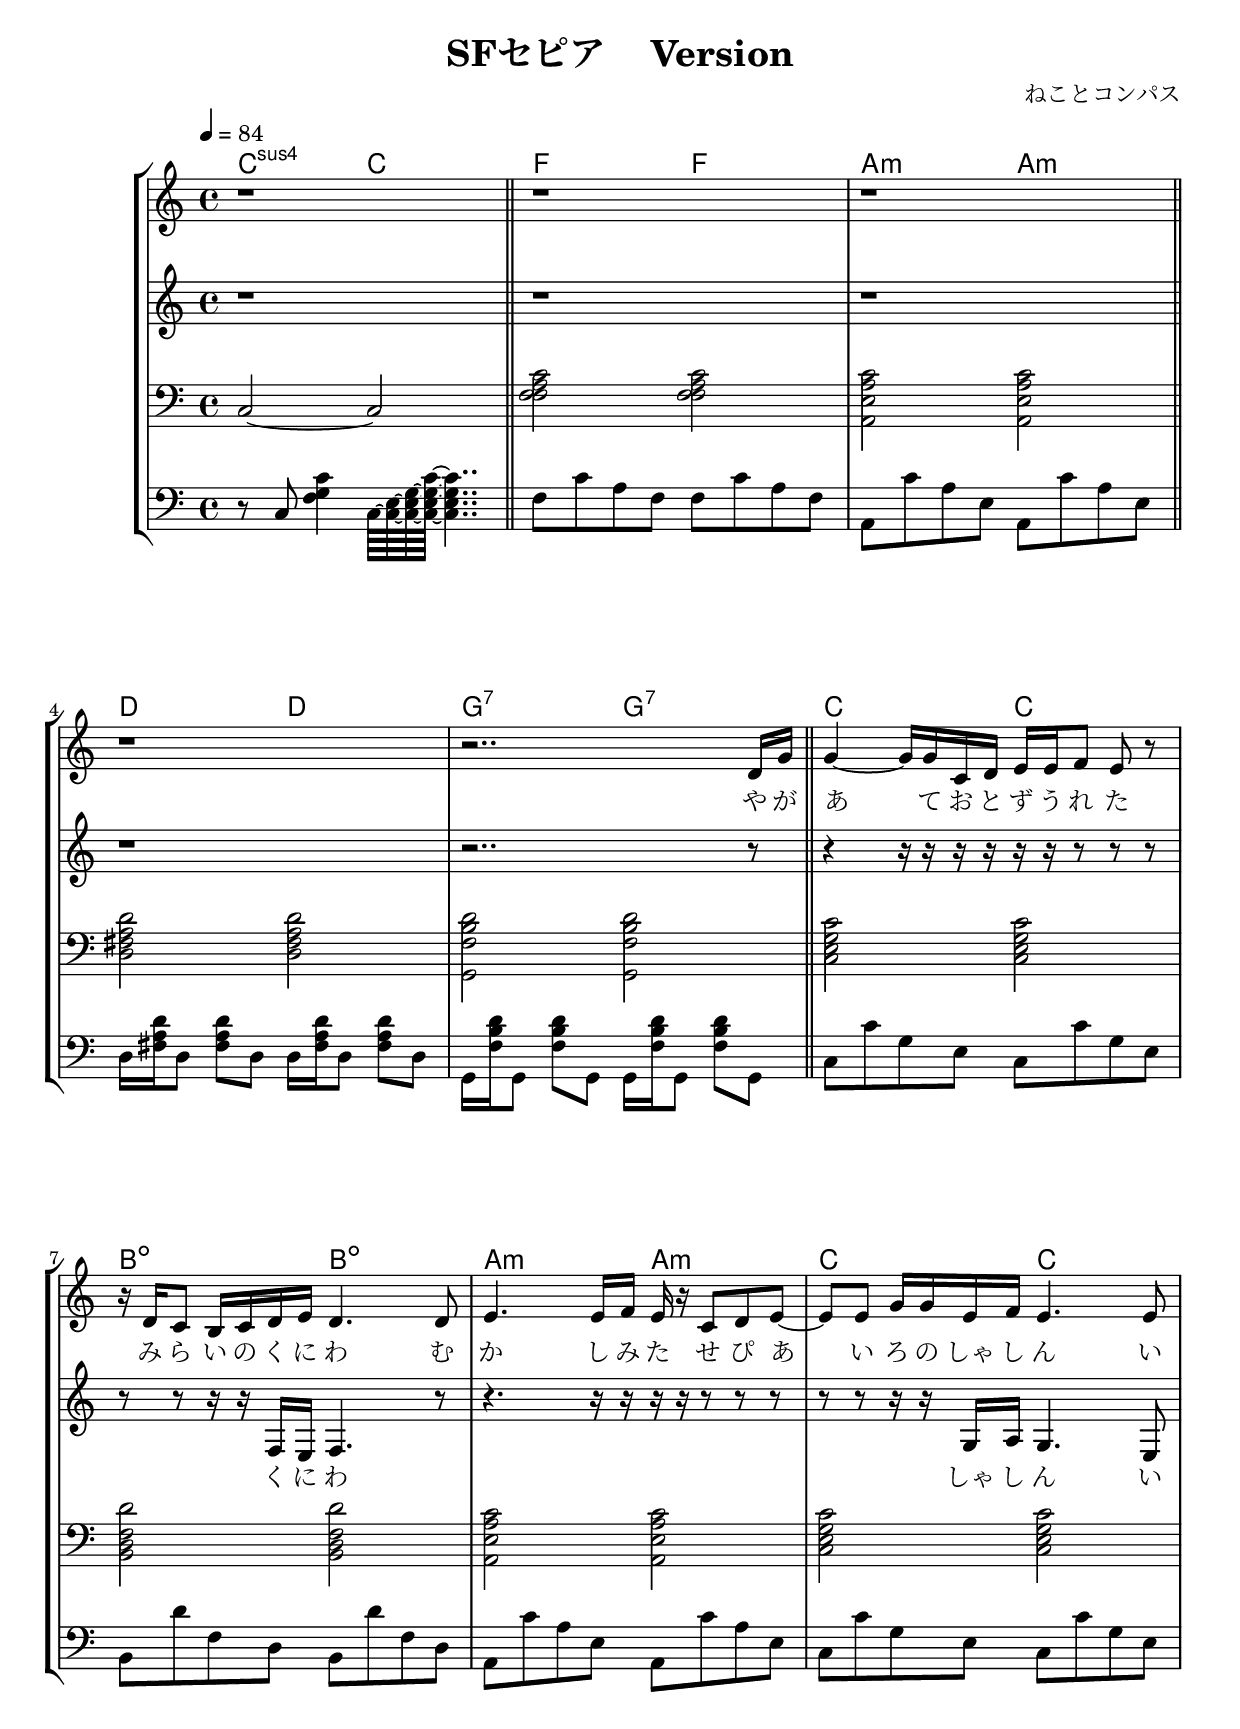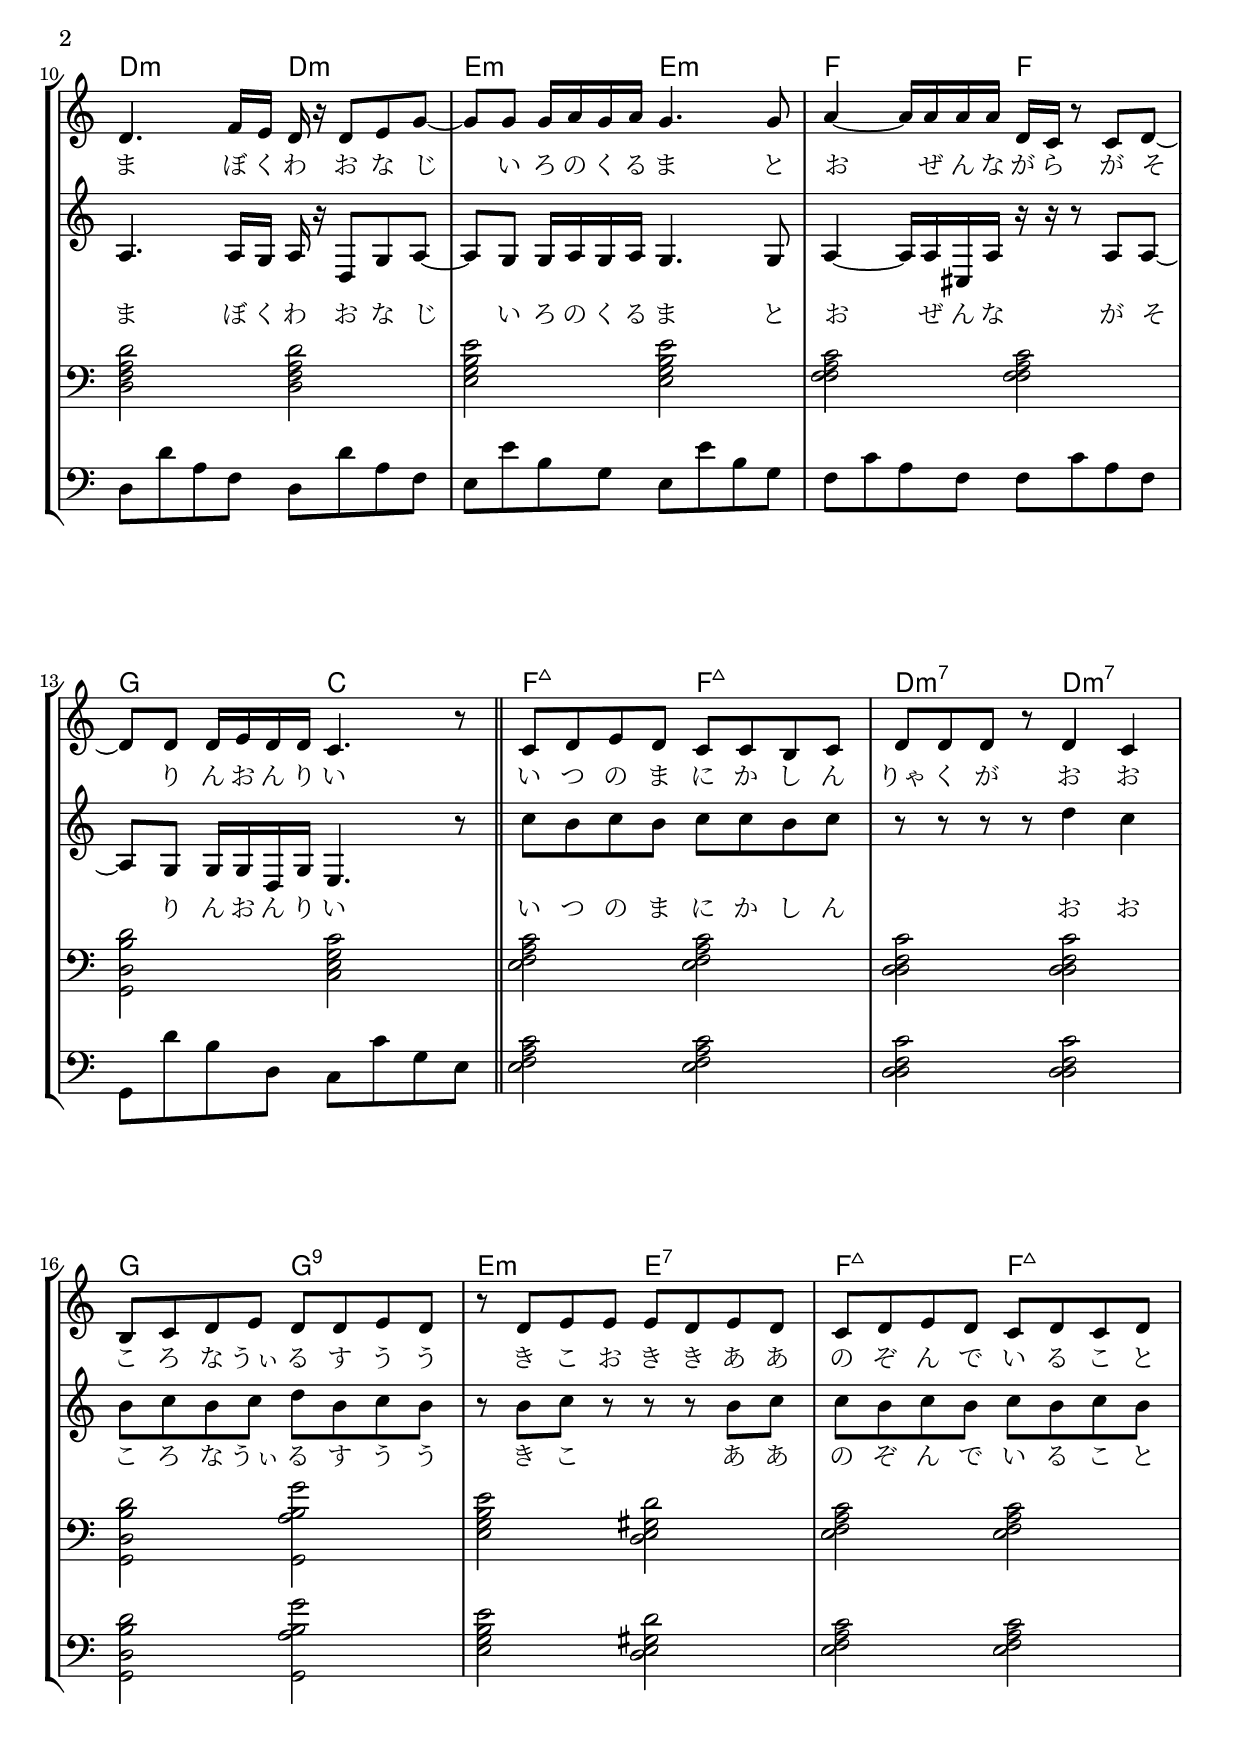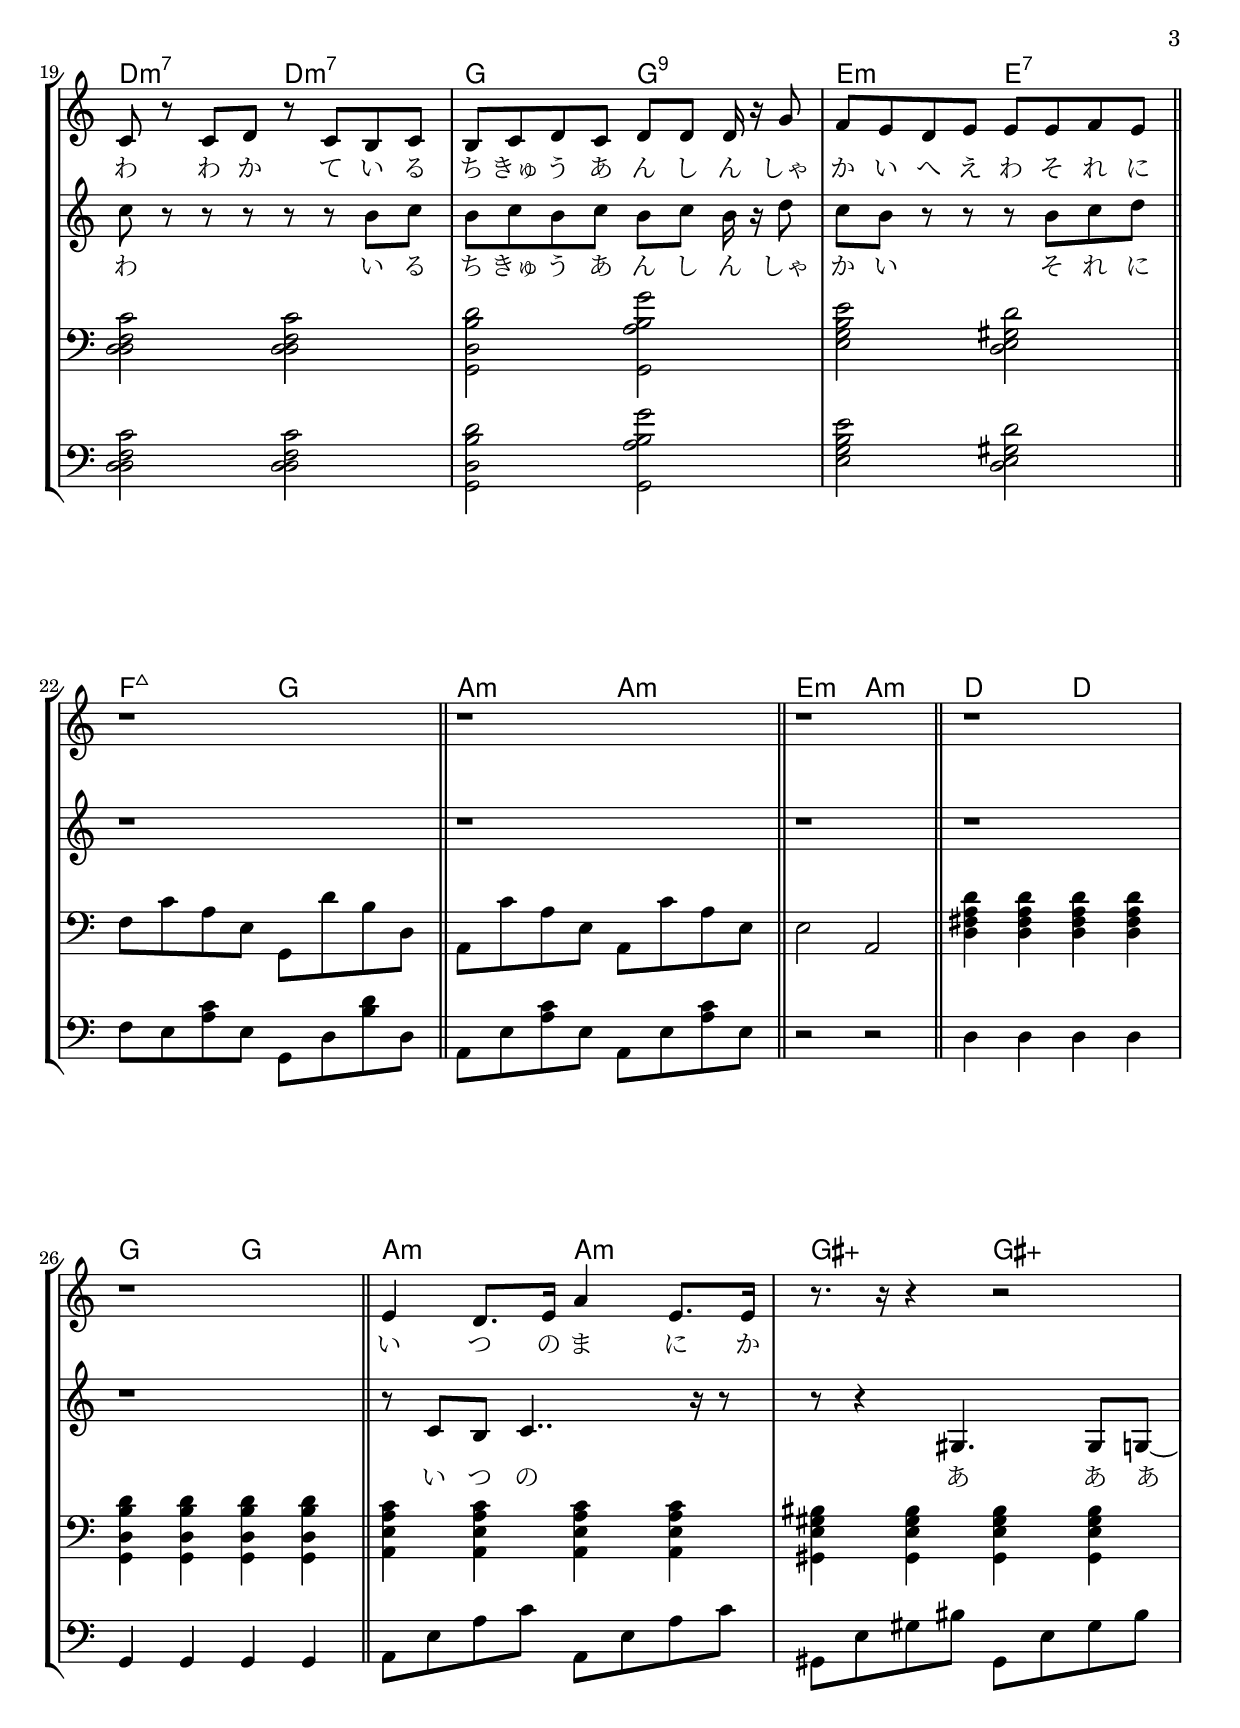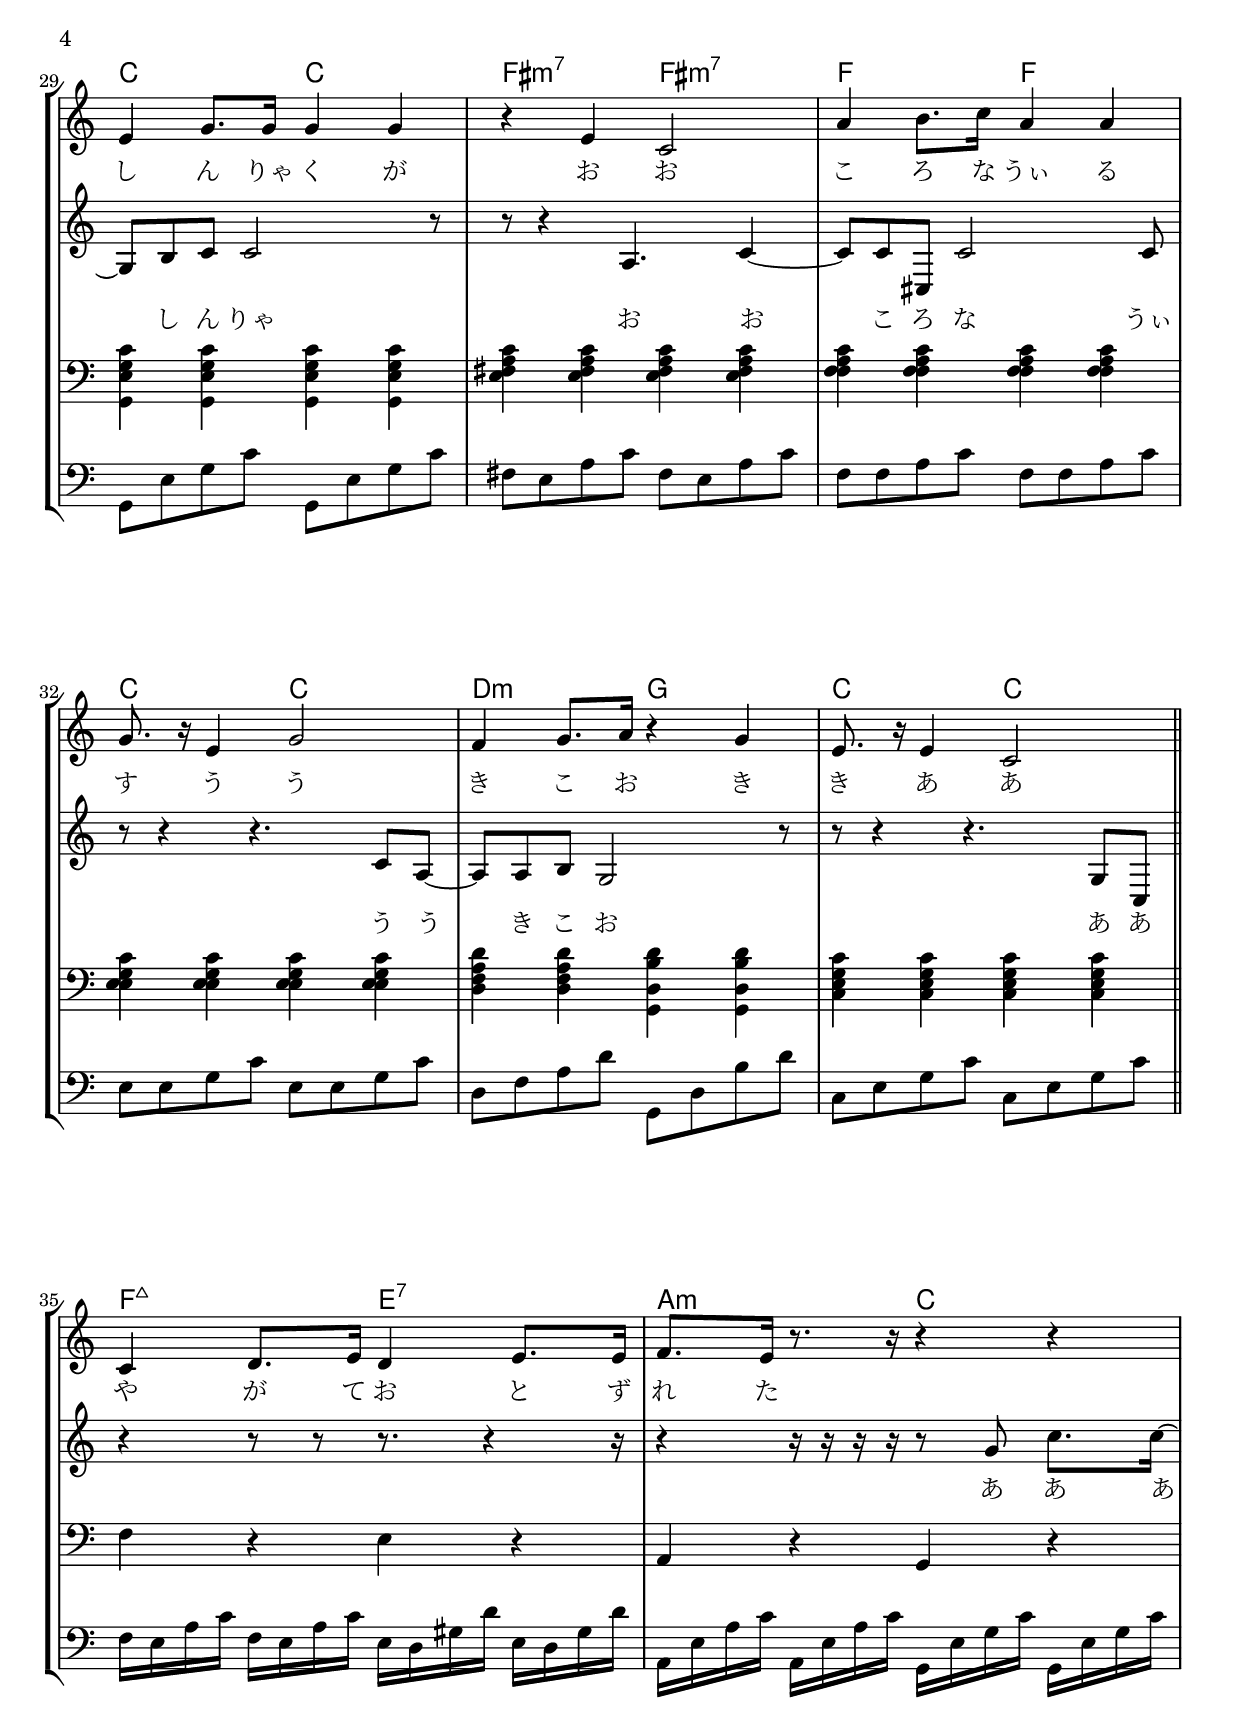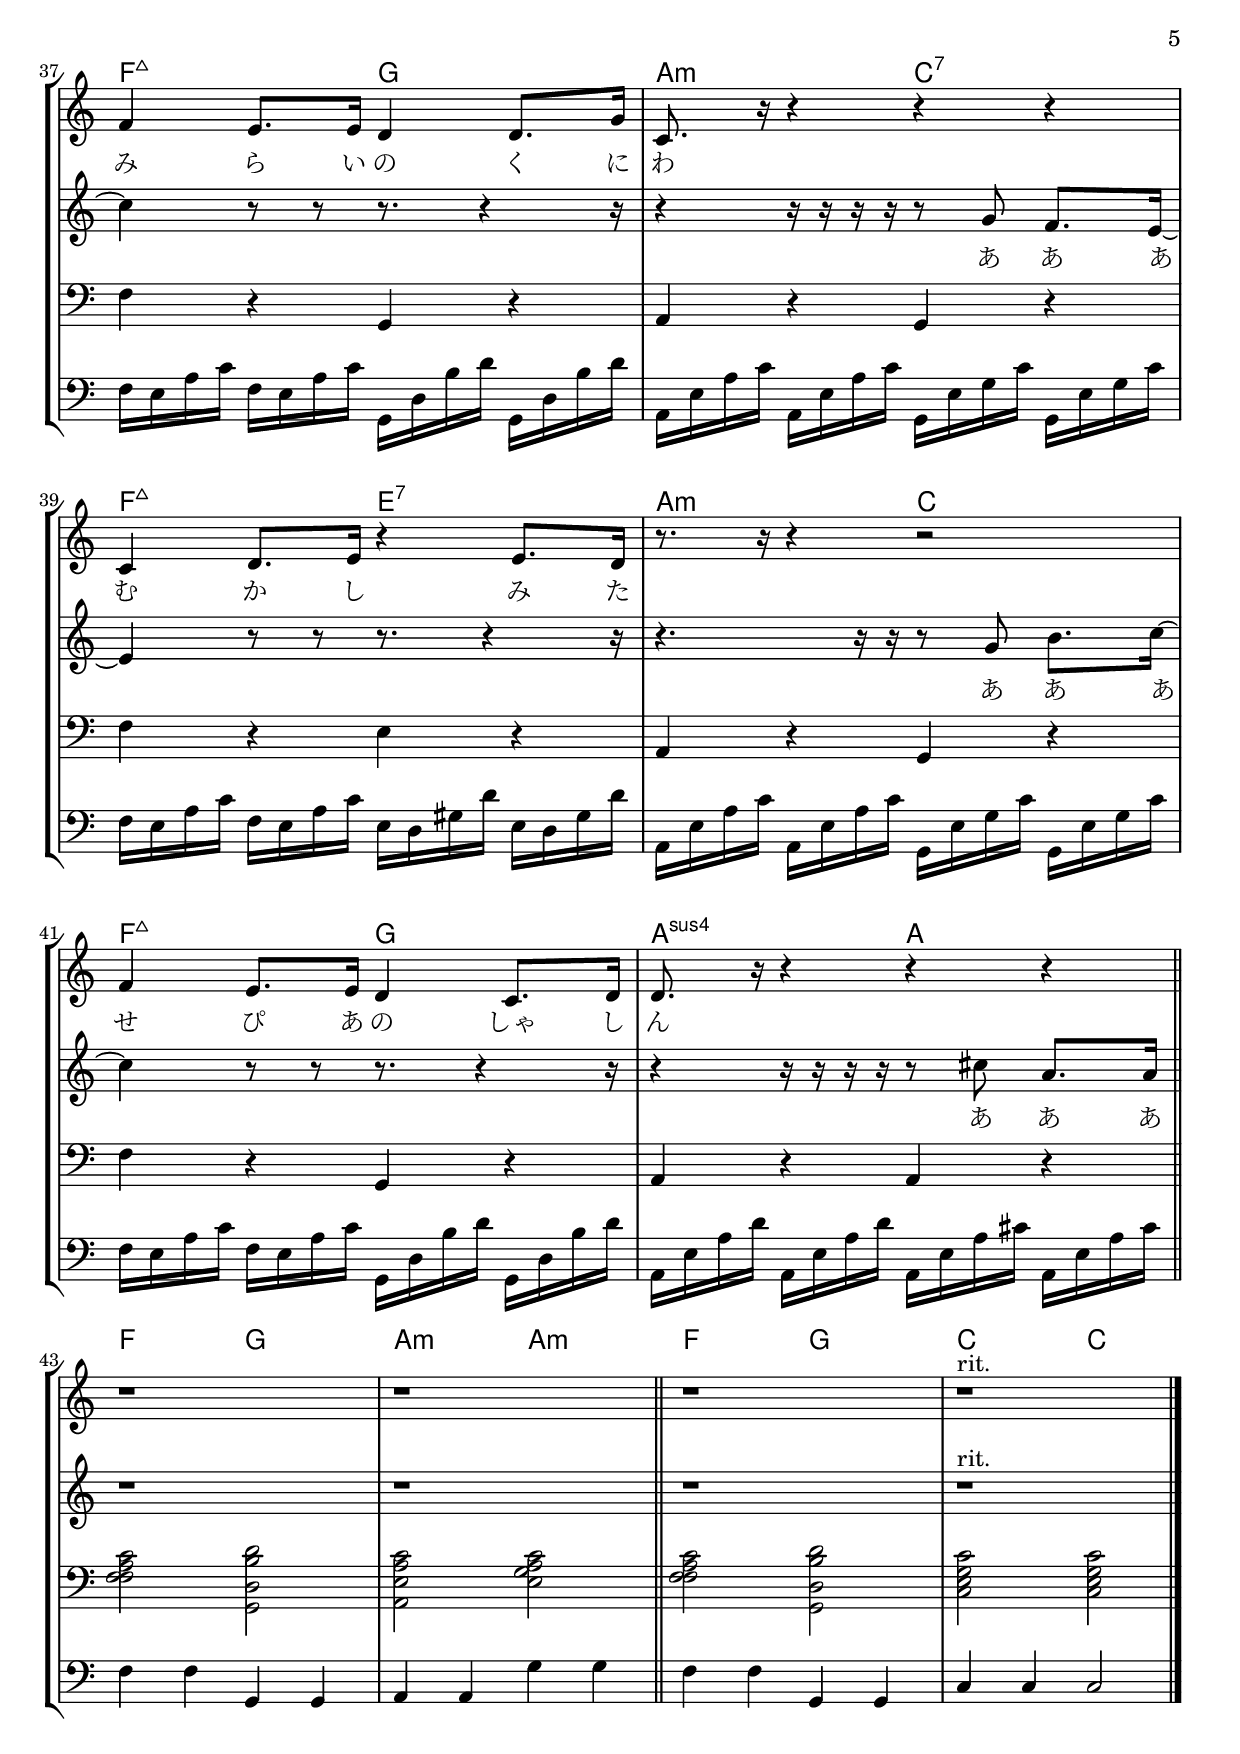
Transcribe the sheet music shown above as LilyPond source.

\version "2.12.1"

\header {
	title = \markup {"SFセピア 　Version"}
	composer = \markup \center-column {ねことコンパス}
}

harmony = \chordmode {
	c2:sus4 c 

	f f a:m a:m 

	d d g:7 g:7 

	c c b:dim b:dim a:m a:m c c d:m d:m e:m e:m f f g c 

	f:maj7 f:maj7 d:min7 d:min7 g g:9 e:m e:7 f:maj7 f:maj7 d:min7 d:min7 g g:9 e:m e:7 

	f:maj7 g 

	a:m a:m 

	e:m a:m 

	d d g g 

	a:m a:m gis:aug gis:aug c c fis:m7 fis:m7 f f c c d:m g c c 

	f:maj7 e:7 a:m c f:maj7 g a:m c:7 f:maj7 e:7 a:m c f:maj7 g a:sus4 a 

	f g a:m a:m 

	f g c c 
}

melody = {
	\key c \major
	\tempo 4 = 84
	r1   
	r1 | r1   
	r1 | r2.. 
	\set Staff.midiInstrument = #"mmi0.45"
	\set Staff.midiMinimumVolume = #0.7
	\set Staff.midiMaximumVolume = #0.9
	d'16  g'16 
	g'4~g'16  g'16  c'16  d'16  e'16  e'16  f'8  e'8  r8 
	r16  d'16  c'8  b16  c'16  d'16  e'16  d'4.  d'8 
	e'4.  e'16  f'16  e'16  r16  c'8  d'8  e'8~ 
	e'8  e'8  g'16  g'16  e'16  f'16  e'4.  e'8 
	d'4.  f'16  e'16  d'16  r16  d'8  e'8  g'8~ 
	g'8  g'8  g'16  a'16  g'16  a'16  g'4.  g'8 
	a'4~a'16  a'16  a'16  a'16  d'16  c'16  r8  c'8  d'8~ 
	d'8  d'8  d'16  e'16  d'16  d'16  c'4.  	r8 	\set Staff.midiInstrument = #"mmi0.45"
	\set Staff.midiMinimumVolume = #0.7
	\set Staff.midiMaximumVolume = #0.9
	c'8  d'8  e'8  d'8  c'8  c'8  b8  c'8 
	d'8  d'8  d'8  r8  d'4  c'4 
	b8  c'8  d'8  e'8  d'8  d'8  e'8  d'8 
	r8  d'8  e'8  e'8  e'8  d'8  e'8  d'8 
	c'8  d'8  e'8  d'8  c'8  d'8  c'8  d'8 
	c'8  r8  c'8  d'8  r8  c'8  b8  c'8 
	b8  c'8  d'8  c'8  d'8  d'8  d'16  r16  g'8 
	f'8  e'8  d'8  e'8  e'8  e'8  f'8  e'8
	r1   
	r1   
	r1   
	r1 | r1   
	\set Staff.midiInstrument = #"FX 7 (echoes)"
	\set Staff.midiMinimumVolume = #0.7
	\set Staff.midiMaximumVolume = #0.9
	e'4  d'8.  e'16  a'4  e'8.  e'16 
	r8.  r16  r4  r2 
	e'4  g'8.  g'16  g'4  g'4 
	r4  e'4  c'2 
	a'4  b'8.  c''16  a'4  a'4 
	g'8.  r16  e'4  g'2 
	f'4  g'8.  a'16  r4  g'4 
	e'8.  r16  e'4  c'2
	\set Staff.midiInstrument = #"FX 2 (soundtrack)"
	\set Staff.midiMinimumVolume = #0.7
	\set Staff.midiMaximumVolume = #0.9
	c'4  d'8.  e'16  d'4  e'8.  e'16 
	f'8.  e'16  r8.  r16  r4  r4 
	f'4  e'8.  e'16  d'4  d'8.  g'16 
	c'8.  r16  r4  r4  r4 
	c'4  d'8.  e'16  r4  e'8.  d'16 
	r8.  r16  r4  r2 
	f'4  e'8.  e'16  d'4  c'8.  d'16 
	d'8.  r16  r4  r4  r4
	r1 | r1   
	r1 | r1^"rit." \bar "|."
}

words = \lyricmode {
	
	
	
	や  が  あ  て  お  と  ず  う  れ  た  み  ら  い  の  く  に  わ  む  か  し  み  た  せ  ぴ  あ  い  ろ  の  しゃ  し  ん  い  ま  ぼ  く  わ  お  な  じ  い  ろ  の  く  る  ま  と  お  ぜ  ん  な  が  ら  が  そ  り  ん  お  ん  り  い  
	い  つ  の  ま  に  か  し  ん  りゃ  く  が  お  お  こ  ろ  な  うぃ  る  す  う  う  き  こ  お  き  き  あ  あ  の  ぞ  ん  で  い  る  こ  と  わ  わ  か  て  い  る  ち  きゅ  う  あ  ん  し  ん  しゃ  か  い  へ  え  わ  そ  れ  に  
	
	
	
	
	い  つ  の  ま  に  か  し  ん  りゃ  く  が  お  お  こ  ろ  な  うぃ  る  す  う  う  き  こ  お  き  き  あ  あ  
	や  が  て  お  と  ず  れ  た  み  ら  い  の  く  に  わ  む  か  し  み  た  せ  ぴ  あ  の  しゃ  し  ん  
	
	
}

secondmelody = {
	\key c \major
	\tempo 4 = 84
	r1   
	r1 | r1   
	r1 | r2.. 
	\set Staff.midiInstrument = #"Harpsichord"
	\set Staff.midiMinimumVolume = #0.7
	\set Staff.midiMaximumVolume = #0.9
	r8 
	r4 r16  r16  r16  r16  r16  r16  r8  r8  r8 
	r8  r8  r16  r16  f16  e16  f4.  r8 
	r4.  r16  r16  r16  r16  r8  r8  r8 
	r8  r8  r16  r16  g16  a16  g4.  e8 
	a4.  a16  g16  a16  r16  d8  g8  a8~ 
	a8  g8  g16  a16  g16  a16  g4.  g8 
	a4~a16  a16  cis16  a16  r16  r16  r8  a8  a8~ 
	a8  g8  g16  g16  d16  g16  e4.  	r8 	\set Staff.midiInstrument = #"Bassoon"
	\set Staff.midiMinimumVolume = #0.7
	\set Staff.midiMaximumVolume = #0.9
	c''8  b'8  c''8  b'8  c''8  c''8  b'8  c''8 
	r8  r8  r8  r8  d''4  c''4 
	b'8  c''8  b'8  c''8  d''8  b'8  c''8  b'8 
	r8  b'8  c''8  r8  r8  r8  b'8  c''8 
	c''8  b'8  c''8  b'8  c''8  b'8  c''8  b'8 
	c''8  r8  r8  r8  r8  r8  b'8  c''8 
	b'8  c''8  b'8  c''8  b'8  c''8  b'16  r16  d''8 
	c''8  b'8  r8  r8  r8  b'8  c''8  d''8
	r1   
	r1   
	r1   
	r1 | r1   
	\set Staff.midiInstrument = #"Pad 3 (polysynth)"
	\set Staff.midiMinimumVolume = #0.7
	\set Staff.midiMaximumVolume = #0.9
	r8 c'8  b8  c'4..  r16  r8 
	r8  r4  gis4.  gis8  g8~ 
	g8  b8  c'8  c'2  r8 
	r8  r4  a4.  c'4~ 
	c'8  c'8  cis8  c'2  c'8 
	r8  r4  r4.  c'8  a8~ 
	a8  a8  b8  g2  r8 
	r8  r4  r4.  g8  c8
	\set Staff.midiInstrument = #"Synthstrings 1"
	\set Staff.midiMinimumVolume = #0.7
	\set Staff.midiMaximumVolume = #0.9
	r4 r8  r8  r8.  r4 r16 
	r4  r16  r16  r16  r16  r8  g'8  c''8.  c''16~ 
	c''4  r8  r8  r8.  r4 r16 
	r4 r16  r16  r16  r16  r8  g'8  f'8.  e'16~ 
	e'4  r8  r8  r8.  r4 r16 
	r4.  r16  r16  r8  g'8  b'8.  c''16~ 
	c''4  r8  r8  r8.  r4 r16 
	r4 r16  r16  r16  r16  r8  cis''8  a'8.  a'16
	r1 | r1   
	r1 | r1^"rit." \bar "|."
}

secondwords = \lyricmode {
	
	
	
	く  に  わ  しゃ  し  ん  い  ま  ぼ  く  わ  お  な  じ  い  ろ  の  く  る  ま  と  お  ぜ  ん  な  が  そ  り  ん  お  ん  り  い  
	い  つ  の  ま  に  か  し  ん  お  お  こ  ろ  な  うぃ  る  す  う  う  き  こ  あ  あ  の  ぞ  ん  で  い  る  こ  と  わ  い  る  ち  きゅ  う  あ  ん  し  ん  しゃ  か  い  そ  れ  に  
	
	
	
	
	い  つ  の  あ  あ  あ  し  ん  りゃ  お  お  こ  ろ  な  うぃ  う  う  き  こ  お  あ  あ  
	あ  あ  あ  あ  あ  あ  あ  あ  あ  あ  あ  あ  
	
	
}

tempochange = {
	\tempo 4 = 84
	r1 \bar "||"
	\tempo 4 = 84
	r1 | r1 \bar "||"
	\tempo 4 = 84
	r1 | r1 \bar "||"
	\tempo 4 = 84
	r1 | r1 | r1 | r1 | r1 | r1 | r1 | r1 \bar "||"
	\tempo 4 = 84
	r1 | r1 | r1 | r1 | r1 | r1 | r1 | r1 \bar "||"
	\tempo 4 = 84
	r1 \bar "||"
	\tempo 4 = 84
	r1 \bar "||"
	\tempo 4 = 84
	r1 \bar "||"
	\tempo 4 = 84
	r1 | r1 \bar "||"
	\tempo 4 = 84
	r1 | r1 | r1 | r1 | r1 | r1 | r1 | r1 \bar "||"
	\tempo 4 = 84
	r1 | r1 | r1 | r1 | r1 | r1 | r1 | r1 \bar "||"
	\tempo 4 = 84
	r1 | r1 \bar "||"
	\tempo 4 = 84
	r1 | \tempo 4 = 63 r2 \tempo 4 = 56 r2 \bar "|."
}

mainacc = {
	\clef bass
	\set Staff.midiInstrument = #"Distorted Guitar"
	\set Staff.midiMinimumVolume = #0.3
	\set Staff.midiMaximumVolume = #0.6
	\key c \major
	\tempo 4 = 84
	c2
	~c2
	\bar "||"

	\set Staff.midiInstrument = #"Acoustic Guitar (steel)"
	\set Staff.midiMinimumVolume = #0.3
	\set Staff.midiMaximumVolume = #0.6
	<f f a c'>2
	<f f a c'>2
	<a, e a c'>2
	<a, e a c'>2
	\bar "||"

	\set Staff.midiInstrument = #"Lead 4 (chiff)"
	\set Staff.midiMinimumVolume = #0.3
	\set Staff.midiMaximumVolume = #0.6
	<d fis a d'>2
	<d fis a d'>2
	<g, f b d'>2
	<g, f b d'>2
	\bar "||"

	\set Staff.midiInstrument = #"Acoustic Guitar (nylon)"
	\set Staff.midiMinimumVolume = #0.3
	\set Staff.midiMaximumVolume = #0.6
	<c e g c'>2
	<c e g c'>2
	<b, d f d'>2
	<b, d f d'>2
	<a, e a c'>2
	<a, e a c'>2
	<c e g c'>2
	<c e g c'>2
	<d f a d'>2
	<d f a d'>2
	<e g b e'>2
	<e g b e'>2
	<f f a c'>2
	<f f a c'>2
	<g, d b d'>2
	<c e g c'>2
	\bar "||"

	\set Staff.midiInstrument = #"Lead 6 (voice)"
	\set Staff.midiMinimumVolume = #0.3
	\set Staff.midiMaximumVolume = #0.6
	<f e a c'>2
	<f e a c'>2
	<d d f c'>2
	<d d f c'>2
	<g, d b d'>2
	<g, a b g'>2
	<e g b e'>2
	<e d gis d'>2
	<f e a c'>2
	<f e a c'>2
	<d d f c'>2
	<d d f c'>2
	<g, d b d'>2
	<g, a b g'>2
	<e g b e'>2
	<e d gis d'>2
	\bar "||"

	\set Staff.midiInstrument = #"Acoustic Guitar (steel)"
	\set Staff.midiMinimumVolume = #0.3
	\set Staff.midiMaximumVolume = #0.6
	f8 c' a e
	g,8 d' b d
	\bar "||"

	\set Staff.midiInstrument = #"Tubular Bells"
	\set Staff.midiMinimumVolume = #0.3
	\set Staff.midiMaximumVolume = #0.6
	a,8 c' a e
	a,8 c' a e
	\bar "||"

	\set Staff.midiInstrument = #"Pad 7 (halo)"
	\set Staff.midiMinimumVolume = #0.3
	\set Staff.midiMaximumVolume = #0.6
	e2
	~a,2
	\bar "||"

	\set Staff.midiInstrument = #"Electric Piano 1"
	\set Staff.midiMinimumVolume = #0.3
	\set Staff.midiMaximumVolume = #0.6
	<d fis a d'>4 <d fis a d'>4
	<d fis a d'>4 <d fis a d'>4
	<g, d b d'>4 <g, d b d'>4
	<g, d b d'>4 <g, d b d'>4
	\bar "||"

	\set Staff.midiInstrument = #"Acoustic Guitar (steel)"
	\set Staff.midiMinimumVolume = #0.3
	\set Staff.midiMaximumVolume = #0.6
	<a, e a c'>4 <a, e a c'>4
	<a, e a c'>4 <a, e a c'>4
	<gis, e gis bis>4 <gis, e gis bis>4
	<gis, e gis bis>4 <gis, e gis bis>4
	<g, e g c'>4 <g, e g c'>4
	<g, e g c'>4 <g, e g c'>4
	<fis e a c'>4 <fis e a c'>4
	<fis e a c'>4 <fis e a c'>4
	<f f a c'>4 <f f a c'>4
	<f f a c'>4 <f f a c'>4
	<e e g c'>4 <e e g c'>4
	<e e g c'>4 <e e g c'>4
	<d f a d'>4 <d f a d'>4
	<g, d b d'>4 <g, d b d'>4
	<c e g c'>4 <c e g c'>4
	<c e g c'>4 <c e g c'>4
	\bar "||"

	\set Staff.midiInstrument = #"Pad 1 (new age)"
	\set Staff.midiMinimumVolume = #0.3
	\set Staff.midiMaximumVolume = #0.6
	f4 r4
	e4 r4
	a,4 r4
	g,4 r4
	f4 r4
	g,4 r4
	a,4 r4
	g,4 r4
	f4 r4
	e4 r4
	a,4 r4
	g,4 r4
	f4 r4
	g,4 r4
	a,4 r4
	a,4 r4
	\bar "||"

	\set Staff.midiInstrument = #"Acoustic grand"
	\set Staff.midiMinimumVolume = #0.3
	\set Staff.midiMaximumVolume = #0.6
	<f f a c'>2
	<g, d b d'>2
	<a, e a c'>2
	<g e a c'>2
	\bar "||"

	\set Staff.midiInstrument = #"Acoustic grand"
	\set Staff.midiMinimumVolume = #0.3
	\set Staff.midiMaximumVolume = #0.6
	<f f a c'>2
	<g, d b d'>2
	<c e g c'>2
	<c e g c'>2
	\bar "|."
}

subacc = {
	\clef bass
	\set Staff.midiInstrument = #"Pad 8 (sweep)"
	\set Staff.midiMinimumVolume = #0.3
	\set Staff.midiMaximumVolume = #0.6
	\key c \major
	\tempo 4 = 84
	r8 c8 <f g c'>4
	c64~ <c~ e~> <c~ e~ g~> <c e g c'>~ <c e g c'>4..
	\bar "||"

	\set Staff.midiInstrument = #"Harpsichord"
	\set Staff.midiMinimumVolume = #0.3
	\set Staff.midiMaximumVolume = #0.6
	f8 c' a f
	f8 c' a f
	a,8 c' a e
	a,8 c' a e
	\bar "||"

	\set Staff.midiInstrument = #"Rock Organ"
	\set Staff.midiMinimumVolume = #0.3
	\set Staff.midiMaximumVolume = #0.6
	d16 <fis a d'>16 d8 <fis a d'>8 d8
	d16 <fis a d'>16 d8 <fis a d'>8 d8
	g,16 <f b d'>16 g,8 <f b d'>8 g,8
	g,16 <f b d'>16 g,8 <f b d'>8 g,8
	\bar "||"

	\set Staff.midiInstrument = #"Pad 4 (choir)"
	\set Staff.midiMinimumVolume = #0.3
	\set Staff.midiMaximumVolume = #0.6
	c8 c' g e
	c8 c' g e
	b,8 d' f d
	b,8 d' f d
	a,8 c' a e
	a,8 c' a e
	c8 c' g e
	c8 c' g e
	d8 d' a f
	d8 d' a f
	e8 e' b g
	e8 e' b g
	f8 c' a f
	f8 c' a f
	g,8 d' b d
	c8 c' g e
	\bar "||"

	\set Staff.midiInstrument = #"Voice Oohs"
	\set Staff.midiMinimumVolume = #0.3
	\set Staff.midiMaximumVolume = #0.6
	<f e a c'>2
	<f e a c'>2
	<d d f c'>2
	<d d f c'>2
	<g, d b d'>2
	<g, a b g'>2
	<e g b e'>2
	<e d gis d'>2
	<f e a c'>2
	<f e a c'>2
	<d d f c'>2
	<d d f c'>2
	<g, d b d'>2
	<g, a b g'>2
	<e g b e'>2
	<e d gis d'>2
	\bar "||"

	\set Staff.midiInstrument = #"Pad 5 (bowed)"
	\set Staff.midiMinimumVolume = #0.3
	\set Staff.midiMaximumVolume = #0.6
	f8 e <a c'> e
	g,8 d <b d'> d
	\bar "||"

	\set Staff.midiInstrument = #"Pad 5 (bowed)"
	\set Staff.midiMinimumVolume = #0.3
	\set Staff.midiMaximumVolume = #0.6
	a,8 e <a c'> e
	a,8 e <a c'> e
	\bar "||"

	\set Staff.midiInstrument = #"Acoustic grand"
	\set Staff.midiMinimumVolume = #0.3
	\set Staff.midiMaximumVolume = #0.6
	r2
	r2
	\bar "||"

	\set Staff.midiInstrument = #"Taiko Drum"
	\set Staff.midiMinimumVolume = #0.3
	\set Staff.midiMaximumVolume = #0.6
	d4 d4
	d4 d4
	g,4 g,4
	g,4 g,4
	\bar "||"

	\set Staff.midiInstrument = #"FX 4 (atmosphere)"
	\set Staff.midiMinimumVolume = #0.3
	\set Staff.midiMaximumVolume = #0.6
	a,8 e8 a8 c'8
	a,8 e8 a8 c'8
	gis,8 e8 gis8 bis8
	gis,8 e8 gis8 bis8
	g,8 e8 g8 c'8
	g,8 e8 g8 c'8
	fis8 e8 a8 c'8
	fis8 e8 a8 c'8
	f8 f8 a8 c'8
	f8 f8 a8 c'8
	e8 e8 g8 c'8
	e8 e8 g8 c'8
	d8 f8 a8 d'8
	g,8 d8 b8 d'8
	c8 e8 g8 c'8
	c8 e8 g8 c'8
	\bar "||"

	\set Staff.midiInstrument = #"Music box"
	\set Staff.midiMinimumVolume = #0.3
	\set Staff.midiMaximumVolume = #0.6
	f16 e a c' f e a c'
	e16 d gis d' e d gis d'
	a,16 e a c' a, e a c'
	g,16 e g c' g, e g c'
	f16 e a c' f e a c'
	g,16 d b d' g, d b d'
	a,16 e a c' a, e a c'
	g,16 e g c' g, e g c'
	f16 e a c' f e a c'
	e16 d gis d' e d gis d'
	a,16 e a c' a, e a c'
	g,16 e g c' g, e g c'
	f16 e a c' f e a c'
	g,16 d b d' g, d b d'
	a,16 e a d' a, e a d'
	a,16 e a cis' a, e a cis'
	\bar "||"

	\set Staff.midiInstrument = #"Pad 2 (warm)"
	\set Staff.midiMinimumVolume = #0.3
	\set Staff.midiMaximumVolume = #0.6
	f4 f4
	g,4 g,4
	a,4 a,4
	g4 g4
	\bar "||"

	\set Staff.midiInstrument = #"Pad 7 (halo)"
	\set Staff.midiMinimumVolume = #0.3
	\set Staff.midiMaximumVolume = #0.6
	f4 f4
	g,4 g,4
	c4 c4
	c2
	\bar "|."
}

percA = {
	\drummode {
	r2 hho2  \bar "||"
	r1 |r1 \bar "||"
	r1  |hh4 hh4 hh2  \bar "||"
	r1  |r1  |r1  |r1  |r1  |r1  |r1  |r2 r8 hho4 hho8  \bar "||"
	r1 |r1 |r1 |r1 |r1 |r1 |r1 |r1 \bar "||"
	r2 r8 hho4 hho8  \bar "||"
	r2 r8 hho4 hho8  \bar "||"
	r1 \bar "||"
	hh8 hh8 hh8 hh8 hh8 hh8 hh8 hh8  |r8 hh2. r8  \bar "||"
	r8 cymr16 cymr16 cymr8 cymr16 cymr16 cymr8 cymr16 cymr16 cymr8 cymr8  |cymr8 cymr16 cymr16 cymr8 cymr16 cymr16 cymr8 cymr16 cymr16 cymr8 cymr8  |cymr8 cymr16 cymr16 cymr8 cymr16 cymr16 cymr8 cymr16 cymr16 cymr8 cymr16 cymr16  |cymr8 cymr16 cymr16 cymr8 cymr16 cymr16 cymr8 cymr16 cymr16 cymr8 cymr8  |r8 cymr16 cymr16 cymr8 cymr16 cymr16 cymr8 cymr16 cymr16 cymr8 cymr8  |cymr8 cymr16 cymr16 cymr8 cymr16 cymr16 cymr8 cymr16 cymr16 cymr8 cymr8  |cymr8 cymr16 cymr16 cymr8 cymr16 cymr16 cymr8 cymr16 cymr16 cymr8 cymr16 cymr16  |cymr8 cymr16 cymr16 cymr8 cymr16 cymr16 cymr8 cymr16 cymr16 cymr8 cymr8  \bar "||"
	cymr4 cymr4 cymr4 cymr4  |cymr4 cymr8 cymr16 cymr16 cymr4 cymr4  |cymr4 cymr4 cymr4 cymr4  |cymr4 cymr2.  |cymr4 cymr4 cymr4 cymr4  |cymr4 cymr8 cymr16 cymr16 cymr4 cymr4  |cymr4 cymr4 cymr4 cymr4  |cymr4 cymr2.  \bar "||"
	r1 |r1 \bar "||"
	r1  |r2 r8 hho4 hho8  \bar "|."
	}
}

percB = {
	\drummode {
	hh8 hh16 hh16 hh8 hh16 hh8 hh4. r16  \bar "||"
	r1 |r1 \bar "||"
	sn4 sn4 sn4 sn4  |r4 sn4 r16 sn16 sn16 sn16 sn16 sn16 sn16 sn16  \bar "||"
	r4. hhp2 hhp8  |r4. hhp2 hhp8  |r4. hhp2 hhp8  |r4. hhp2 hhp8  |r4. hhp2 hhp8  |r4. hhp2 hhp8  |r4. hhp2 hhp8  |hhp4 hhp4 hhp4 hhp4  \bar "||"
	r1 |r1 |r1 |r1 |r1 |r1 |r1 |r1 \bar "||"
	hhp4 hhp4 hhp4 hhp4  \bar "||"
	hhp4 hhp4 hhp4 hhp4  \bar "||"
	r1 \bar "||"
	r4 sn8. sn8 sn8. sn8. sn16  |r4 sn2 sn4  \bar "||"
	r4 sn2 sn4  |r4 sn8 sn4. sn4  |r4 sn2 sn4  |r4 sn8 sn4. sn4  |r4 sn2 sn4  |r4 sn8 sn4. sn4  |r4 sn2 sn4  |r4 sn2 sn8 sn16 sn16  \bar "||"
	r2 sn2  |r2 sn2  |r2 sn2  |r8 sn8 sn2.  |r2 sn2  |r2 sn2  |r2 sn2  |r8 sn8 sn2.  \bar "||"
	r1 |r1 \bar "||"
	r4. hhp2 hhp8  |hhp4 hhp4 hhp4 hhp4  \bar "|."
	}
}

percC = {
	\drummode {
	r4 sn4. sn16 sn8 sn16 sn16 sn16  \bar "||"
	r1 |r1 \bar "||"
	bd16 bd16 bd16 bd16 bd16 bd16 bd16 bd16 bd16 bd16 bd16 bd16 bd16 bd16 bd16 bd16  |bd8 bd8 bd8 bd8 bd8 bd8 bd8 bd8  \bar "||"
	hh4 hh4 hh4 hh4  |hh4 hh4 hh4 hh4  |hh4 hh4 hh4 hh4  |hh4 hh4 hh4 hh4  |hh4 hh4 hh4 hh4  |hh4 hh4 hh4 hh4  |hh4 hh4 hh4 hh4  |r4. hh2 r8  \bar "||"
	r1 |r1 |r1 |r1 |r1 |r1 |r1 |r1 \bar "||"
	r4. hh2 r8  \bar "||"
	r4. hh2 r8  \bar "||"
	r1 \bar "||"
	bd8 bd4 bd2 bd8  |bd8 bd4. bd4. bd8  \bar "||"
	bd8. bd16 bd8. bd16 bd8. bd16 bd8. bd16  |bd8. bd16 bd8. bd16 bd8. bd16 bd4  |bd8. bd16 bd8. bd16 bd8. bd16 bd8. bd16  |bd8. bd16 bd8. bd16 bd8. bd16 bd4  |bd8. bd16 bd8. bd16 bd8. bd16 bd8. bd16  |bd8. bd16 bd8. bd16 bd8. bd16 bd4  |bd8. bd16 bd8. bd16 bd8. bd16 bd8. bd16  |bd8. bd16 bd8. bd16 bd8. bd16 bd8. bd16  \bar "||"
	bd2. r8 bd8  |bd2. r8 bd8  |bd2. r8 bd8  |bd4. bd8 bd4. bd8  |bd2. r8 bd8  |bd2. r8 bd8  |bd2. r8 bd8  |bd2 r8 bd4.  \bar "||"
	r1 |r1 \bar "||"
	hh4 hh4 hh4 hh4  |r4. hh2 r8  \bar "|."
	}
}

percD = {
	\drummode {
	bd4. bd8. bd4. r16  \bar "||"
	r1 |r1 \bar "||"
	r1  |r8 hho4 hho2 r8  \bar "||"
	bd2. r8 bd8  |bd8. bd8. bd2 bd8  |bd2. r8 bd8  |bd8. bd8. bd2 bd8  |bd2. r8 bd8  |bd8. bd8. bd2 bd8  |bd2. r8 bd8  |bd8. bd4. r16 bd4 bd8  \bar "||"
	r1 |r1 |r1 |r1 |r1 |r1 |r1 |r1 \bar "||"
	bd8. bd4. r16 bd4 bd8  \bar "||"
	bd8. bd4. r16 bd4 bd8  \bar "||"
	r1 \bar "||"
	r1  |r2 r8 hho4.  \bar "||"
	r1  |r2 r16 tommh4. r16  |r1  |r2 r16 tommh4. r16  |r1  |r2 r16 tommh4. r16  |r1  |r4. tommh2 r8  \bar "||"
	r1 |r1 |r1 |r2 r8 tommh8 tommh4  |r1 |r1 |r1 |r8. tommh8. tommh2 r8  \bar "||"
	r1 |r1 \bar "||"
	bd2. r8 bd8  |bd8. bd4. r16 bd4 bd8  \bar "|."
	}
}

percE = {
	\drummode {
	r2. cymc4  \bar "||"
	r1 |r1 \bar "||"
	cymc4 cymc4 cymc4 cymc4  |r1 \bar "||"
	r1 | r1 | r1 | r1 | r1 | r1 | r1 | r1 \bar "||"
	r1 |r1 |r1 |r1 |r1 |r1 |r1 |r1 \bar "||"
	r1 \bar "||"
	r1 \bar "||"
	r1 \bar "||"
	r1 |cymc1  \bar "||"
	r1  |r2. r8 toml8  |r1  |r2. r8 toml8  |r1  |r2. r8 toml8  |r1  |r2 r16 toml4. r16  \bar "||"
	r1 |r1 |r1 |r2. r8 toml8  |r1 |r1 |r1 |r2. toml8 toml8  \bar "||"
	r1 |r1 \bar "||"
	r1 | r1 \bar "|."
	}
}

percF = {
	\drummode {
	r1 \bar "||"
	r1 | r1 \bar "||"
	r8 tommh2 tommh8. tommh16 tommh8  |r1 \bar "||"
	r1 | r1 | r1 | r1 | r1 | r1 | r1 | r1 \bar "||"
	r1 | r1 | r1 | r1 | r1 | r1 | r1 | r1 \bar "||"
	r1 \bar "||"
	r1 \bar "||"
	r1 \bar "||"
	r1 |r4 r16 tommh16 tommh4. tommh4  \bar "||"
	cymc1  |r1 |r1 |r1 |cymc1  |r1 |r1 |r1 \bar "||"
	r1 |r1 |r1 |r1 |r1 |r1 |r1 |hho1  \bar "||"
	r1 | r1 \bar "||"
	r1 | r1 \bar "|."
	}
}

percG = {
	\drummode {
	r1 \bar "||"
	r1 | r1 \bar "||"
	r4. toml16 toml2 toml16  |r1 \bar "||"
	r1 | r1 | r1 | r1 | r1 | r1 | r1 | r1 \bar "||"
	r1 | r1 | r1 | r1 | r1 | r1 | r1 | r1 \bar "||"
	r1 \bar "||"
	r1 \bar "||"
	r1 \bar "||"
	r1 |r4. r16 tomml4. tomml8.  \bar "||"
	r1 | r1 | r1 | r1 | r1 | r1 | r1 | r1 \bar "||"
	r1 | r1 | r1 | r1 | r1 | r1 | r1 | r1 \bar "||"
	r1 | r1 \bar "||"
	r1 | r1 \bar "|."
	}
}

percH = {
	\drummode {
	r1 \bar "||"
	r1 | r1 \bar "||"
	r1 | r1 \bar "||"
	r1 | r1 | r1 | r1 | r1 | r1 | r1 | r1 \bar "||"
	r1 | r1 | r1 | r1 | r1 | r1 | r1 | r1 \bar "||"
	r1 \bar "||"
	r1 \bar "||"
	r1 \bar "||"
	r1 |r2 r16 toml8 toml4 r16  \bar "||"
	r1 | r1 | r1 | r1 | r1 | r1 | r1 | r1 \bar "||"
	r1 | r1 | r1 | r1 | r1 | r1 | r1 | r1 \bar "||"
	r1 | r1 \bar "||"
	r1 | r1 \bar "|."
	}
}

percI = {
	\drummode {
	r1 \bar "||"
	r1 | r1 \bar "||"
	r1 | r1 \bar "||"
	r1 | r1 | r1 | r1 | r1 | r1 | r1 | r1 \bar "||"
	r1 | r1 | r1 | r1 | r1 | r1 | r1 | r1 \bar "||"
	r1 \bar "||"
	r1 \bar "||"
	r1 \bar "||"
	r1 |r2 r8 tomfh4 tomfh8  \bar "||"
	r1 | r1 | r1 | r1 | r1 | r1 | r1 | r1 \bar "||"
	r1 | r1 | r1 | r1 | r1 | r1 | r1 | r1 \bar "||"
	r1 | r1 \bar "||"
	r1 | r1 \bar "|."
	}
}

\score {
	<<
		\new StaffGroup <<
			\new ChordNames {\harmony}
			\new Voice = "melody" {\melody}
			\new Lyrics \lyricsto "melody" \words
			\new Voice = "secondmelody" {\secondmelody}
			\new Lyrics \lyricsto "secondmelody" \secondwords
			\new Staff = "mainacc" {\mainacc}
			\new Staff = "subacc" {\subacc}
		>>
	>>
	\layout { }
}
